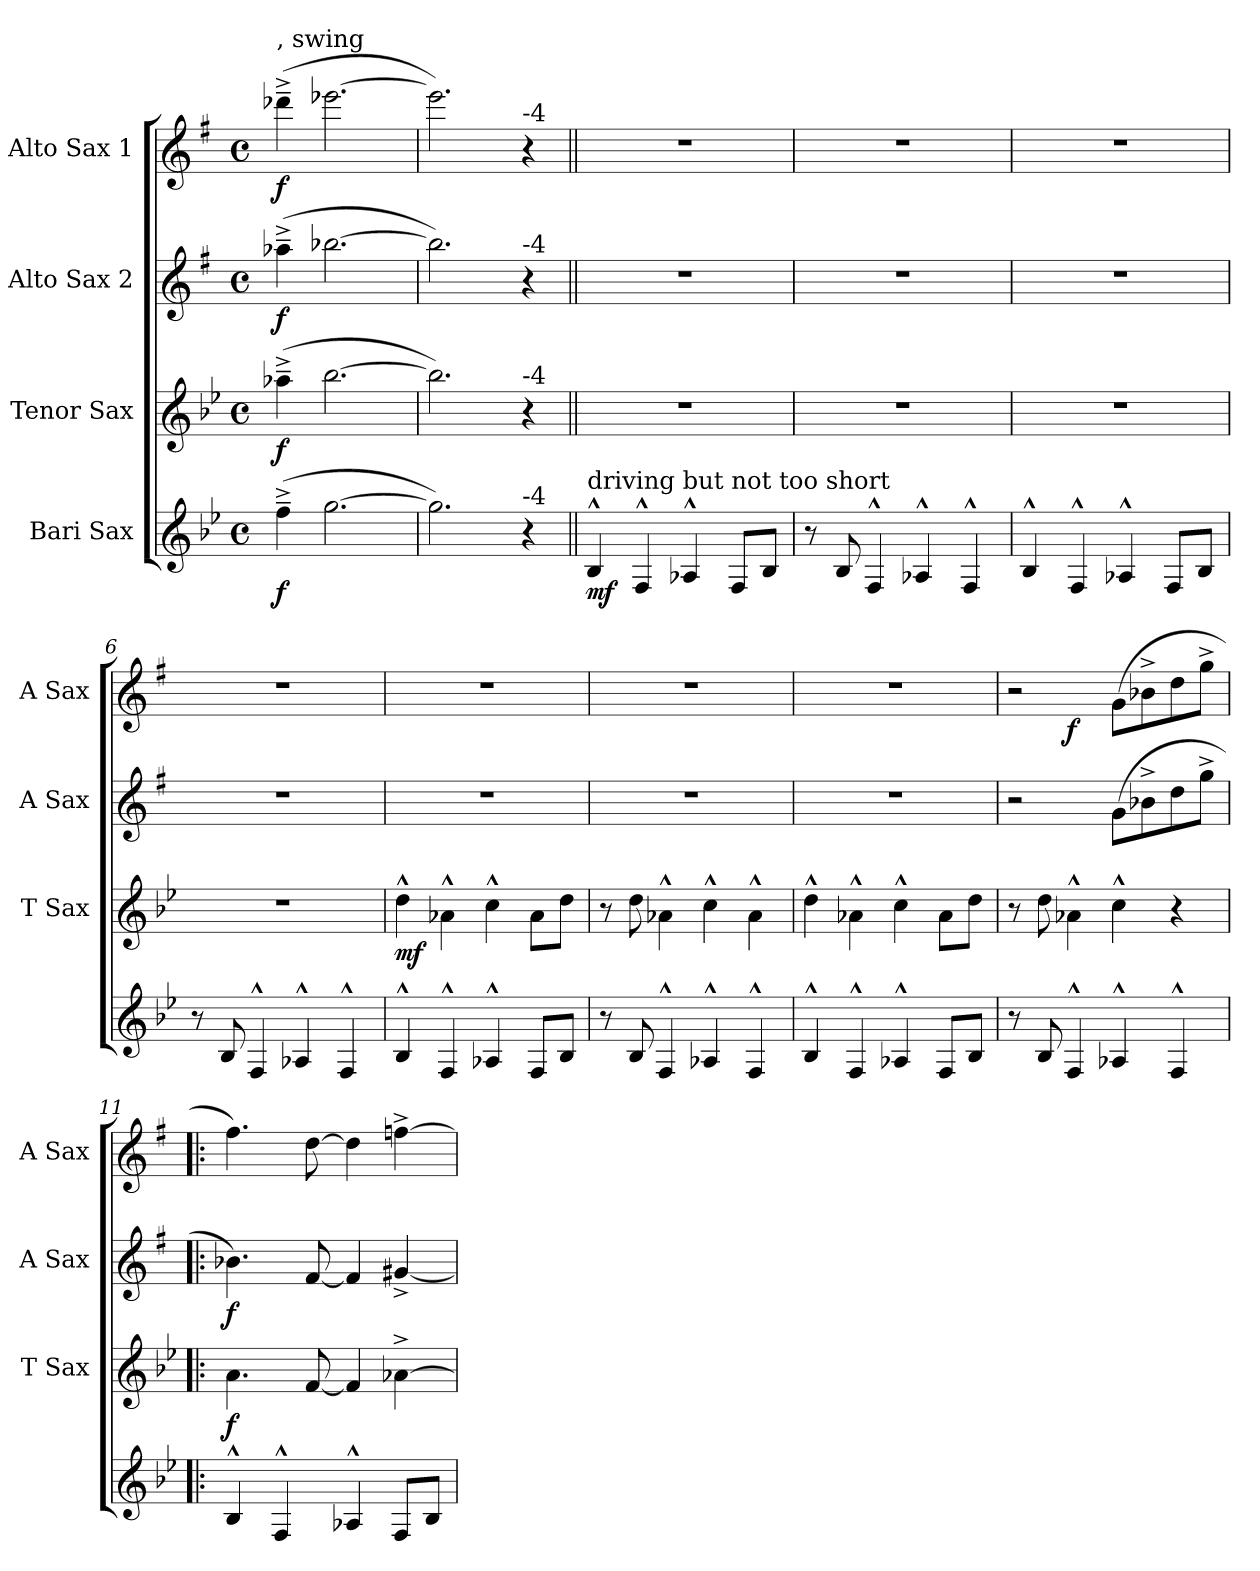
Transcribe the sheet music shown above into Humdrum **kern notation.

**kern	**dynam	**kern	**dynam	**kern	**dynam	**kern	**dynam
*part4	*part4	*part3	*part3	*part2	*part2	*part1	*part1
*staff4	*staff4	*staff3	*staff3	*staff2	*staff2	*staff1	*staff1
*I"Bari Sax	*	*I"Tenor Sax	*	*I"Alto Sax 2	*	*I"Alto Sax 1	*
*	*	*I'T Sax	*	*I'A Sax	*	*I'A Sax	*
*clefG2	*	*clefG2	*	*clefG2	*	*clefG2	*
*ITrd12c21	*	*ITrd8c14	*	*ITrd5c9	*	*ITrd5c9	*
*k[b-e-]	*	*k[b-e-]	*	*k[b-e-]	*	*k[b-e-]	*
*B-:	*	*B-:	*	*B-:	*	*B-:	*
*M4/4	*	*M4/4	*	*M4/4	*	*M4/4	*
*met(c)	*	*met(c)	*	*met(c)	*	*met(c)	*
*MM250	*	*MM250	*	*MM250	*	*MM250	*
=1	=1	=1	=1	=1	=1	=1	=1
!	!	!	!	!	!	!LO:TX:a:t=, swing	!
!	!LO:DY:b	!	!LO:DY:b	!	!LO:DY:b	!	!LO:DY:b
(>4f^>~>\	f	(>4a-X^>~>\	f	(>4cc-X^>~>\	f	(>4ff-X^>~>\	f
[2.g\	.	[2.b-\	.	[2.dd-X\	.	[2.gg-X\	.
=2	=2	=2	=2	=2	=2	=2	=2
2.g\])	.	2.b-\])	.	2.dd-\])	.	2.gg-\])	.
!	!	!	!	!	!	!LO:TX:a:t=-4	!
!	!	!	!	!LO:TX:a:t=-4	!	!	!
!	!	!LO:TX:a:t=-4	!	!	!	!	!
!LO:TX:a:t=-4	!	!	!	!	!	!	!
4r	.	4r	.	4r	.	4r	.
=3||	=3||	=3||	=3||	=3||	=3||	=3||	=3||
!LO:TX:a:t=driving but not too short	!	!	!	!	!	!	!
!	!LO:DY:b	!	!	!	!	!	!
4BB-^^>/	mf	1r	.	1r	.	1r	.
4FF^^>/	.	.	.	.	.	.	.
4AA-X^^>/	.	.	.	.	.	.	.
8FF/L	.	.	.	.	.	.	.
8BB-/J	.	.	.	.	.	.	.
=4	=4	=4	=4	=4	=4	=4	=4
8r	.	1r	.	1r	.	1r	.
8BB-/	.	.	.	.	.	.	.
4FF^^>/	.	.	.	.	.	.	.
4AA-X^^>/	.	.	.	.	.	.	.
4FF^^>/	.	.	.	.	.	.	.
=5	=5	=5	=5	=5	=5	=5	=5
4BB-^^>/	.	1r	.	1r	.	1r	.
4FF^^>/	.	.	.	.	.	.	.
4AA-X^^>/	.	.	.	.	.	.	.
8FF/L	.	.	.	.	.	.	.
8BB-/J	.	.	.	.	.	.	.
=6	=6	=6	=6	=6	=6	=6	=6
8r	.	1r	.	1r	.	1r	.
8BB-/	.	.	.	.	.	.	.
4FF^^>/	.	.	.	.	.	.	.
4AA-X^^>/	.	.	.	.	.	.	.
4FF^^>/	.	.	.	.	.	.	.
!!LO:LB:g=z
=7	=7	=7	=7	=7	=7	=7	=7
!	!	!	!LO:DY:b	!	!	!	!
4BB-^^>/	.	4d^^>\	mf	1r	.	1r	.
4FF^^>/	.	4A-X^^>\	.	.	.	.	.
4AA-X^^>/	.	4c^^>\	.	.	.	.	.
8FF/L	.	8A-\L	.	.	.	.	.
8BB-/J	.	8d\J	.	.	.	.	.
=8	=8	=8	=8	=8	=8	=8	=8
8r	.	8r	.	1r	.	1r	.
8BB-/	.	8d\	.	.	.	.	.
4FF^^>/	.	4A-X^^>\	.	.	.	.	.
4AA-X^^>/	.	4c^^>\	.	.	.	.	.
4FF^^>/	.	4A-^^>\	.	.	.	.	.
=9	=9	=9	=9	=9	=9	=9	=9
4BB-^^>/	.	4d^^>\	.	1r	.	1r	.
4FF^^>/	.	4A-X^^>\	.	.	.	.	.
4AA-X^^>/	.	4c^^>\	.	.	.	.	.
8FF/L	.	8A-\L	.	.	.	.	.
8BB-/J	.	8d\J	.	.	.	.	.
=10	=10	=10	=10	=10	=10	=10	=10
*	*	*	*	*	*	*^	*
8r	.	8r	.	2r	.	2r	4ryy	.
8BB-/	.	8d\	.	.	.	.	.	.
!	!	!	!	!	!	!	!	!LO:DY:b
4FF^^>/	.	4A-X^^>\	.	.	.	.	2.ryy	f
4AA-X^^>/	.	4c^^>\	.	(>8B-\L	.	(>8B-\L	.	.
.	.	.	.	8d-X^>\	.	8d-X^>\	.	.
4FF^^>/	.	4r	.	8f\	.	8f\	.	.
.	.	.	.	8b-^>\J	.	8b-^>\J	.	.
!!LO:PB:g=z
=11!|:	=11!|:	=11!|:	=11!|:	=11!|:	=11!|:	=11!|:	=11!|:	=11!|:
!	!	!	!LO:DY:b	!	!LO:DY:b	!	!	!
*	*	*	*	*	*	*v	*v	*
4BB-^^>/	.	4.A\	f	4.d-X\)	f	4.a\)	.
4FF^^>/	.	.	.	.	.	.	.
.	.	[8F/	.	[8A/	.	[8f\	.
4AA-X^^>/	.	4F/]	.	4A/]	.	4f\]	.
8FF/L	.	[4A-X^>\	.	[4Bn^</	.	[4a-X^>\	.
8BB-/J	.	.	.	.	.	.	.
=	=	=	=	=	=	=	=
*-	*-	*-	*-	*-	*-	*-	*-
